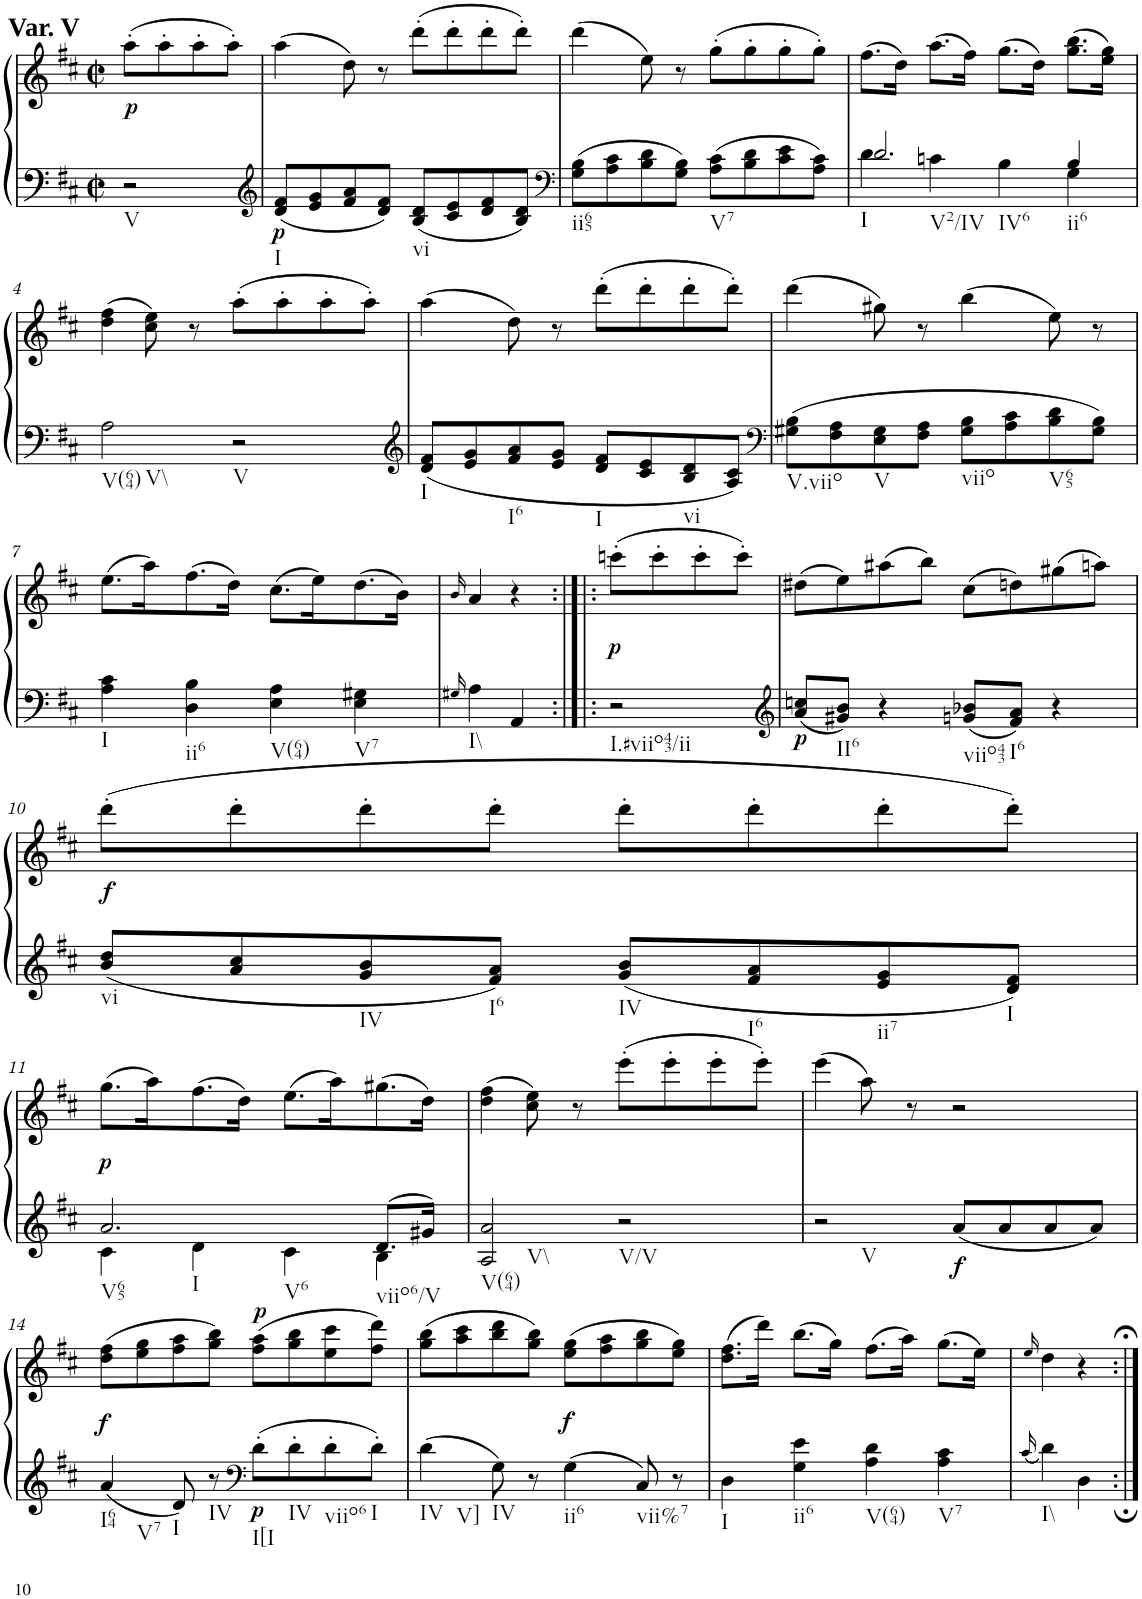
**kern	**kern	**dynam
*part1	*part1	*part1
*staff2	*staff1	*staff1/2
*I"unbenannt2	*	*
!!LO:PB:g=z
*clefF4	*clefG2	*
*k[f#c#]	*k[f#c#]	*
*M2/2	*M2/2	*
*met(c|)	*met(c|)	*
=	=	=
!	!LO:TX:a:B:t=Var. V	!
!LO:TX:b:t=V	!	!
!	!	!LO:DY:b
2r	(8aa'\L	p
.	8aa'\	.
.	8aa'\	.
.	8aa'\J)	.
=1	=1	=1
*clefG2	*	*
!LO:TX:b:t=I	!	!
!	!	!LO:DY:b=2
8d/ 8f#/L	(4aa\	p
8e/ 8g/	.	.
8f#/ 8a/	8dd\)	.
8d/ 8f#/J	8r	.
!LO:TX:b:t=vi	!	!
8B/ 8d/L	(8ddd'\L	.
8c#/ 8e/	8ddd'\	.
8d/ 8f#/	8ddd'\	.
8B/ 8d/J	8ddd'\J)	.
=2	=2	=2
*clefF4	*	*
!LO:TX:b:t=ii65	!	!
8G\ 8B\L	(4ddd\	.
8A\ 8c#\	.	.
8B\ 8d\	8ee\)	.
8G\ 8B\J	8r	.
!LO:TX:b:t=V7	!	!
8A\ 8c#\L	(8gg'\L	.
8B\ 8d\	8gg'\	.
8c#\ 8e\	8gg'\	.
8A\ 8c#\J	8gg'\J)	.
=3	=3	=3
*^	*	*
!LO:TX:b:t=I	!	!	!
!LO:TX:b:t=V2/IV	!	!	!
!LO:TX:b:t=IV6	!	!	!
2.d/	4d\	(8.ff#\L	.
.	.	16dd\Jk)	.
.	4cn\	(8.aa\L	.
.	.	16ff#\Jk)	.
.	4B\	(8.gg\L	.
.	.	16dd\Jk)	.
!LO:TX:b:t=ii6	!	!	!
4B/	4G\	(8.gg\ 8.bb\L	.
.	.	16ee\ 16gg\Jk)	.
*v	*v	*	*
!!LO:LB:g=z
=4	=4	=4
!LO:TX:b:t=V(64)	!	!
!LO:TX:b:t=V\\	!	!
2A\	(4dd\ 4ff#\	.
.	8cc#\ 8ee\)	.
.	8r	.
!LO:TX:b:t=V	!	!
2r	(8aa'\L	.
.	8aa'\	.
.	8aa'\	.
.	8aa'\J)	.
=5	=5	=5
*clefG2	*	*
!LO:TX:b:t=I	!	!
8d/ 8f#/L	(4aa\	.
8e/ 8g/	.	.
!LO:TX:b:t=I6	!	!
8f#/ 8a/	8dd\)	.
8e/ 8g/J	8r	.
!LO:TX:b:t=I	!	!
8d/ 8f#/L	(8ddd'\L	.
8c#/ 8e/	8ddd'\	.
!LO:TX:b:t=vi	!	!
8B/ 8d/	8ddd'\	.
8A/ 8c#/J	8ddd'\J)	.
=6	=6	=6
*clefF4	*	*
!LO:TX:b:t=V.viio	!	!
8G#X\ 8B\L	(4ddd\	.
8F#\ 8A\	.	.
!LO:TX:b:t=V	!	!
8E\ 8G#\	8gg#X\)	.
8F#\ 8A\J	8r	.
!LO:TX:b:t=viio	!	!
8G#\ 8B\L	(4bb\	.
8A\ 8c#\	.	.
!LO:TX:b:t=V65	!	!
8B\ 8d\	8ee\)	.
8G#\ 8B\J	8r	.
!!LO:LB:g=z
=7	=7	=7
!LO:TX:b:t=I	!	!
4A\ 4c#\	(8.ee\L	.
.	16aa\K)	.
!LO:TX:b:t=ii6	!	!
4D\ 4B\	(8.ff#\	.
.	16dd\Jk)	.
!LO:TX:b:t=V(64)	!	!
4E\ 4A\	(8.cc#\L	.
.	16ee\K)	.
!LO:TX:b:t=V7	!	!
4E\ 4G#X\	(8.dd\	.
.	16b\Jk)	.
=8	=8	=8
16qG#X/	16qb/	.
!LO:TX:b:t=I\\	!	!
4A\	4a/	.
4AA/	4r	.
=8X1:|!|:	=8X1:|!|:	=8X1:|!|:
!LO:TX:b:t=I.#viio43/ii	!	!
!	!	!LO:DY:b
2r	(8cccn'\L	p
.	8ccc'\	.
.	8ccc'\	.
.	8ccc'\J)	.
=9	=9	=9
*clefG2	*	*
!	!	!LO:DY:b=2
8a/ 8ccn/L	(8dd#X\L	p
!LO:TX:b:t=II6	!	!
8g#X/ 8b/J	8ee\)	.
4r	(8aa#X\	.
.	8bb\J)	.
!LO:TX:b:t=viio43	!	!
8gn/ 8b-X/L	(8cc#\L	.
!LO:TX:b:t=I6	!	!
8f#/ 8a/J	8ddn\)	.
4r	(8gg#X\	.
.	8aan\J)	.
!!LO:LB:g=z
=10	=10	=10
!LO:TX:b:t=vi	!	!
!	!	!LO:DY:b
8b/ 8dd/L	(8ddd'\L	f
8a/ 8cc#/	8ddd'\	.
!LO:TX:b:t=IV	!	!
8g/ 8b/	8ddd'\	.
!LO:TX:b:t=I6	!	!
8f#/ 8a/J	8ddd'\J	.
!LO:TX:b:t=IV	!	!
8g/ 8b/L	8ddd'\L	.
!LO:TX:b:t=I6	!	!
8f#/ 8a/	8ddd'\	.
!LO:TX:b:t=ii7	!	!
8e/ 8g/	8ddd'\	.
!LO:TX:b:t=I	!	!
8d/ 8f#/J	8ddd'\J)	.
!!LO:LB:g=z
=11	=11	=11
*^	*	*
!LO:TX:b:t=V65	!	!	!
!LO:TX:b:t=I	!	!	!
!LO:TX:b:t=V6	!	!	!
!	!	!	!LO:DY:b
2.a/	4c#\	(8.gg\L	p
.	.	16aa\K)	.
.	4d\	(8.ff#\	.
.	.	16dd\Jk)	.
.	4c#\	(8.ee\L	.
.	.	16aa\K)	.
!LO:TX:b:t=viio6/V	!	!	!
8.d/L	4B\	(8.gg#X\	.
16g#X/Jk	.	16dd\Jk)	.
*v	*v	*	*
=12	=12	=12
!LO:TX:b:t=V(64)	!	!
!LO:TX:b:t=V\\	!	!
2A/ 2a/	(4dd\ 4ff#\	.
.	8cc#\ 8ee\)	.
.	8r	.
!LO:TX:b:t=V/V	!	!
2r	(8eee'\L	.
.	8eee'\	.
.	8eee'\	.
.	8eee'\J)	.
=13	=13	=13
!LO:TX:b:t=V	!	!
2r	(4eee\	.
.	8aa\)	.
.	8r	.
!	!	!LO:DY:b=2
8a/L	2r	f
8a/	.	.
8a/	.	.
8a/J	.	.
!!LO:LB:g=z
=14	=14	=14
!LO:TX:b:t=I64	!	!
!LO:TX:b:t=V7	!	!
!	!	!LO:DY:b
4a/	(8dd\ 8ff#\L	f
.	8ee\ 8gg\	.
!LO:TX:b:t=I	!	!
8d/	8ff#\ 8aa\	.
!LO:TX:b:t=IV	!	!
8r	8gg\ 8bb\J)	.
*clefF4	*	*
!LO:TX:b:t=I[I	!	!
!	!	!LO:DY:b=2
!	!	!LO:DY:n=1:a
8d'\L	(8ff#\ 8aa\L	p p
!LO:TX:b:t=IV	!	!
8d'\	8gg\ 8bb\	.
!LO:TX:b:t=viio6	!	!
8d'\	8ee\ 8ccc#\	.
!LO:TX:b:t=I	!	!
8d'\J	8ff#\ 8ddd\J)	.
=15	=15	=15
!LO:TX:b:t=IV	!	!
!LO:TX:b:t=V]	!	!
4d\	(8gg\ 8bb\L	.
.	8aa\ 8ccc#\	.
!LO:TX:b:t=IV	!	!
8G\	8bb\ 8ddd\	.
8r	8gg\ 8bb\J)	.
!LO:TX:b:t=ii6	!	!
!	!	!LO:DY:b
4G\	(8ee\ 8gg\L	f
.	8ff#\ 8aa\	.
!LO:TX:b:t=vii%7	!	!
8C#/	8gg\ 8bb\	.
8r	8ee\ 8gg\J)	.
=16	=16	=16
!LO:TX:b:t=I	!	!
4D\	(8.dd\ 8.ff#\L	.
.	16ddd\Jk)	.
!LO:TX:b:t=ii6	!	!
4G\ 4e\	(8.bb\L	.
.	16gg\Jk)	.
!LO:TX:b:t=V(64)	!	!
4A\ 4d\	(8.ff#\L	.
.	16aa\Jk)	.
!LO:TX:b:t=V7	!	!
4A\ 4c#\	(8.gg\L	.
.	16ee\Jk)	.
=17	=17	=17
16qc#/	16qee/	.
!LO:TX:b:t=I\\	!	!
4d\	4dd\	.
4D\	4r	.
=:|!	=:|!	=:|!
*-	*-	*-
